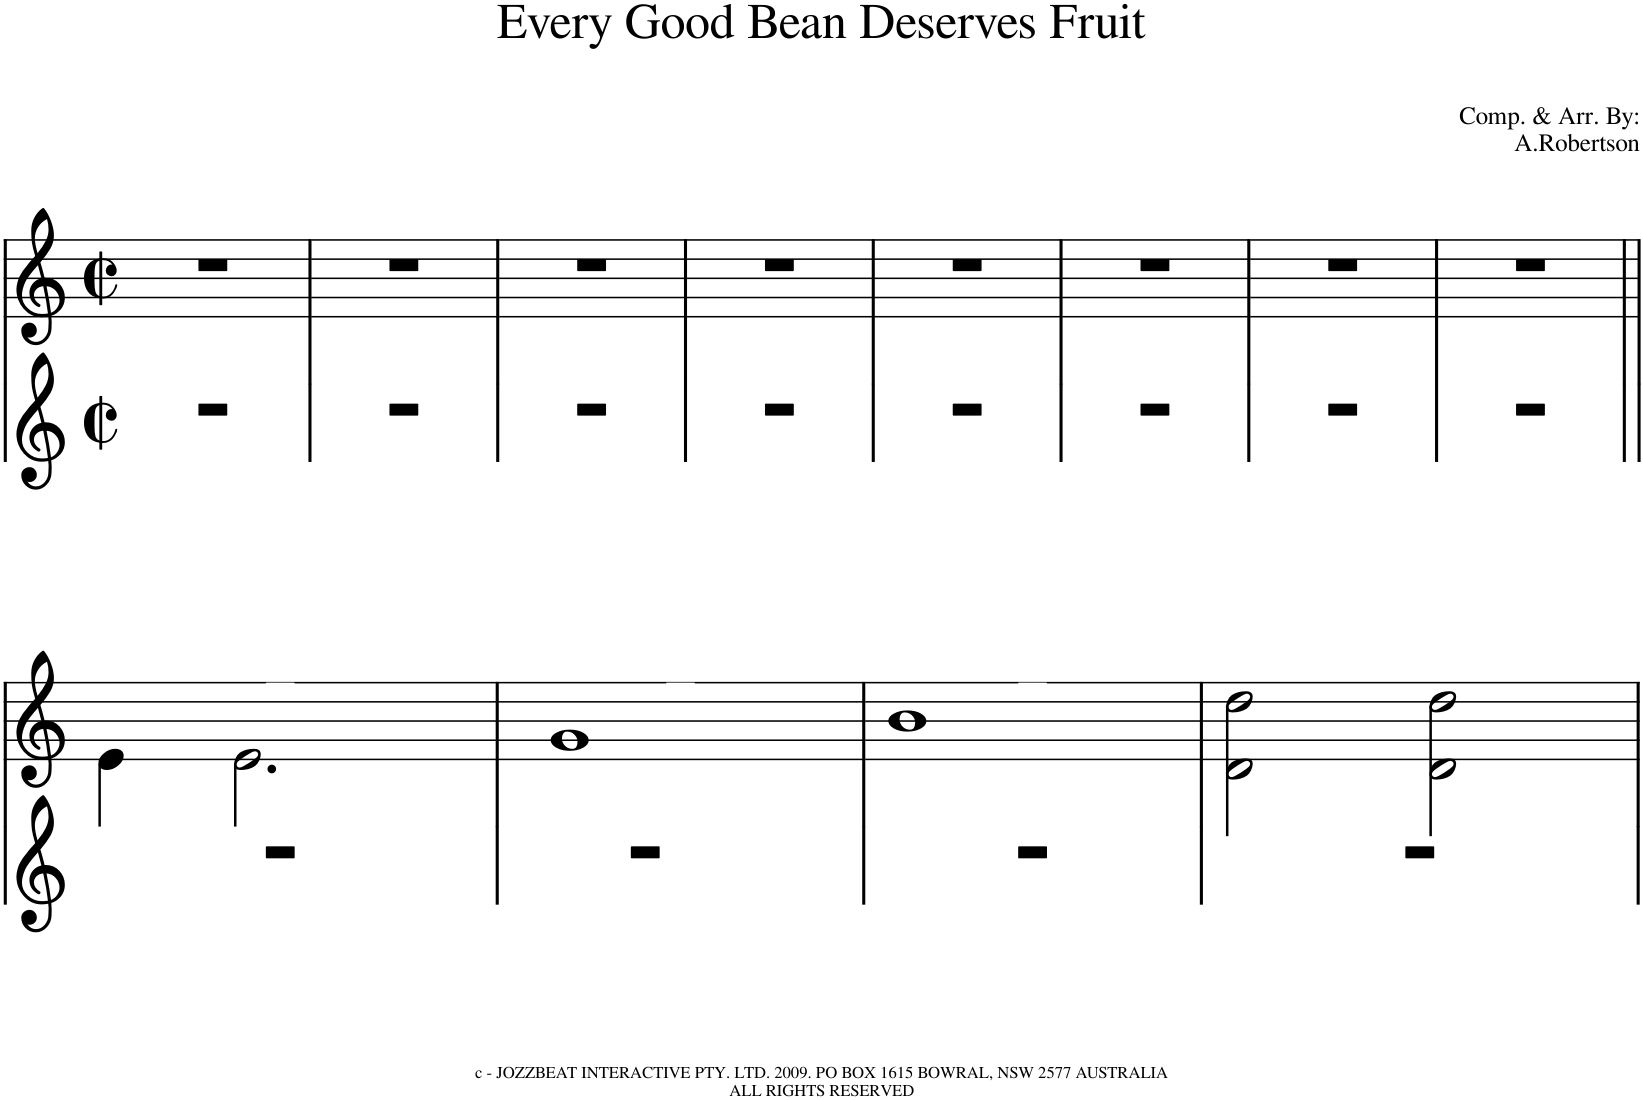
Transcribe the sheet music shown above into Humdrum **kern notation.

**kern	**kern
*part2	*part1
*staff2	*staff1
*I"Voice	*I"Voice
*stria5	*stria5
*clefG2	*clefG2
*k[]	*k[]
*M4/4	*M4/4
*met(c|)	*met(c|)
=1	=1
1r	1r
=2	=2
1r	1r
=3	=3
1r	1r
=4	=4
1r	1r
=5	=5
1r	1r
=6	=6
1r	1r
=7	=7
1r	1r
=8	=8
1r	1r
!!LO:LB:g=z
=9||	=9||
*	*^
1r	1r	4e\
.	.	2.e\
=10	=10	=10
1r	1r	1g
=11	=11	=11
1r	1r	1b
=12	=12	=12
1r	1r	2d\ 2dd\
.	.	2d\ 2dd\
*	*v	*v
=	=
*-	*-
